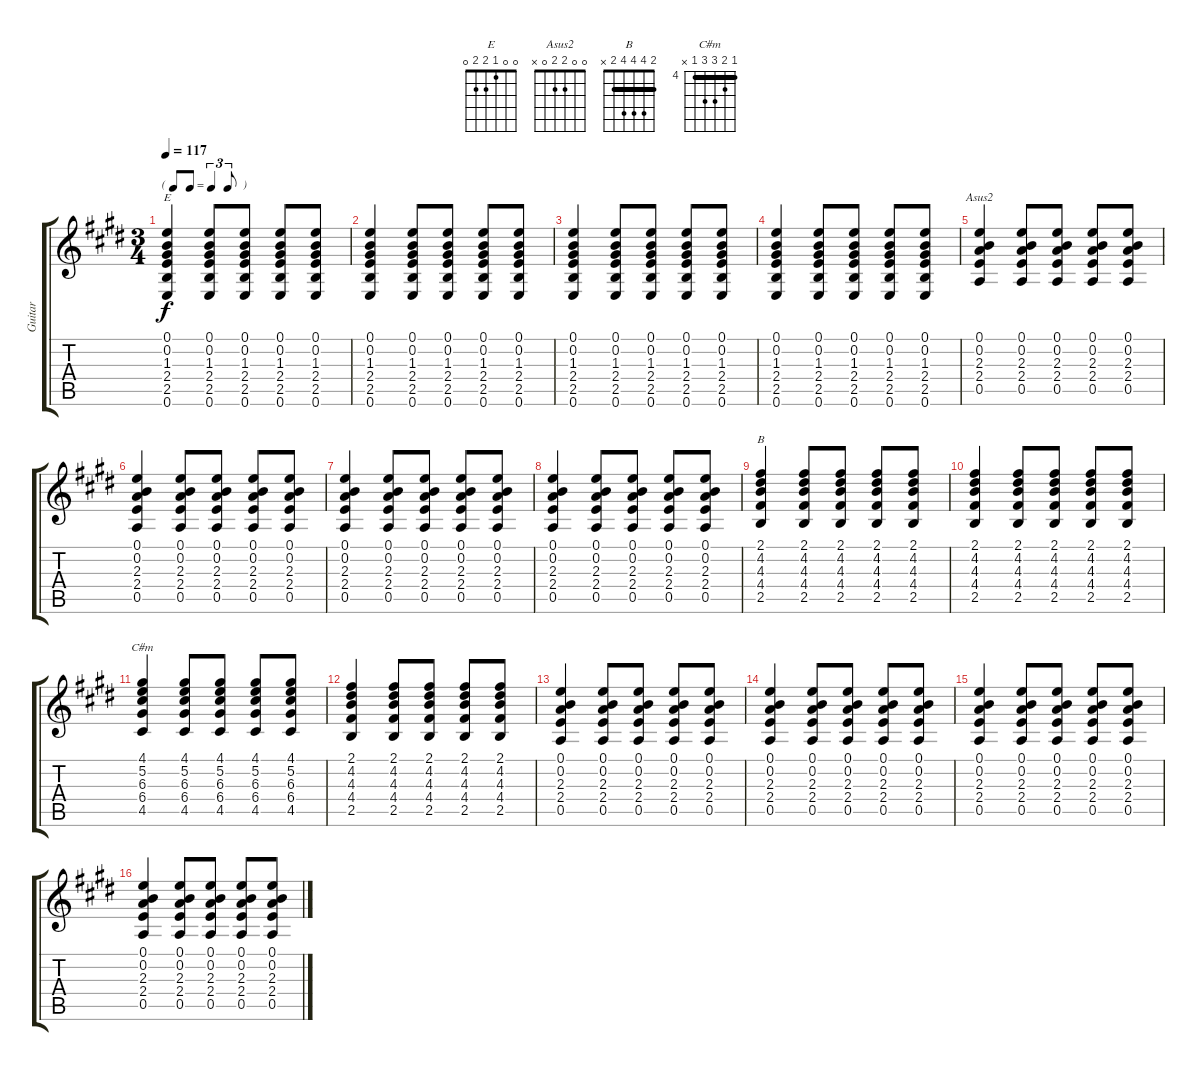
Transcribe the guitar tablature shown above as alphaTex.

\track ("Guitar" "Guitar") {instrument acousticguitarsteel}
\staff {score tabs}
\tuning (E4 B3 G3 D3 A2 E2) {hide}
\chord ("E" 0 0 1 2 2 0)
\chord ("Asus2" 0 0 2 2 0 x)
\chord ("B" 2 4 4 4 2 x) {barre 2}
\chord ("C#m" 4 5 6 6 4 x) {firstfret 4 barre 4}
\ts (3 4)
\tf triplet8th
\tempo 117
\clef g2
\ks e
(0.1 0.2 1.3 2.4 2.5 0.6).4{ch "E" dy f} (0.1 0.2 1.3 2.4 2.5 0.6).8 (0.1 0.2 1.3 2.4 2.5 0.6).8 (0.1 0.2 1.3 2.4 2.5 0.6).8 (0.1 0.2 1.3 2.4 2.5 0.6).8 |
(0.1 0.2 1.3 2.4 2.5 0.6).4 (0.1 0.2 1.3 2.4 2.5 0.6).8 (0.1 0.2 1.3 2.4 2.5 0.6).8 (0.1 0.2 1.3 2.4 2.5 0.6).8 (0.1 0.2 1.3 2.4 2.5 0.6).8 |
(0.1 0.2 1.3 2.4 2.5 0.6).4 (0.1 0.2 1.3 2.4 2.5 0.6).8 (0.1 0.2 1.3 2.4 2.5 0.6).8 (0.1 0.2 1.3 2.4 2.5 0.6).8 (0.1 0.2 1.3 2.4 2.5 0.6).8 |
(0.1 0.2 1.3 2.4 2.5 0.6).4 (0.1 0.2 1.3 2.4 2.5 0.6).8 (0.1 0.2 1.3 2.4 2.5 0.6).8 (0.1 0.2 1.3 2.4 2.5 0.6).8 (0.1 0.2 1.3 2.4 2.5 0.6).8 |
(0.1 0.2 2.3 2.4 0.5).4{ch "Asus2"} (0.1 0.2 2.3 2.4 0.5).8 (0.1 0.2 2.3 2.4 0.5).8 (0.1 0.2 2.3 2.4 0.5).8 (0.1 0.2 2.3 2.4 0.5).8 |
(0.1 0.2 2.3 2.4 0.5).4 (0.1 0.2 2.3 2.4 0.5).8 (0.1 0.2 2.3 2.4 0.5).8 (0.1 0.2 2.3 2.4 0.5).8 (0.1 0.2 2.3 2.4 0.5).8 |
(0.1 0.2 2.3 2.4 0.5).4 (0.1 0.2 2.3 2.4 0.5).8 (0.1 0.2 2.3 2.4 0.5).8 (0.1 0.2 2.3 2.4 0.5).8 (0.1 0.2 2.3 2.4 0.5).8 |
(0.1 0.2 2.3 2.4 0.5).4 (0.1 0.2 2.3 2.4 0.5).8 (0.1 0.2 2.3 2.4 0.5).8 (0.1 0.2 2.3 2.4 0.5).8 (0.1 0.2 2.3 2.4 0.5).8 |
(2.1 4.2 4.3 4.4 2.5).4{ch "B"} (2.1 4.2 4.3 4.4 2.5).8 (2.1 4.2 4.3 4.4 2.5).8 (2.1 4.2 4.3 4.4 2.5).8 (2.1 4.2 4.3 4.4 2.5).8 |
(2.1 4.2 4.3 4.4 2.5).4 (2.1 4.2 4.3 4.4 2.5).8 (2.1 4.2 4.3 4.4 2.5).8 (2.1 4.2 4.3 4.4 2.5).8 (2.1 4.2 4.3 4.4 2.5).8 |
(4.1 5.2 6.3 6.4 4.5).4{ch "C#m"} (4.1 5.2 6.3 6.4 4.5).8 (4.1 5.2 6.3 6.4 4.5).8 (4.1 5.2 6.3 6.4 4.5).8 (4.1 5.2 6.3 6.4 4.5).8 |
(2.1 4.2 4.3 4.4 2.5).4 (2.1 4.2 4.3 4.4 2.5).8 (2.1 4.2 4.3 4.4 2.5).8 (2.1 4.2 4.3 4.4 2.5).8 (2.1 4.2 4.3 4.4 2.5).8 |
(0.1 0.2 2.3 2.4 0.5).4 (0.1 0.2 2.3 2.4 0.5).8 (0.1 0.2 2.3 2.4 0.5).8 (0.1 0.2 2.3 2.4 0.5).8 (0.1 0.2 2.3 2.4 0.5).8 |
(0.1 0.2 2.3 2.4 0.5).4 (0.1 0.2 2.3 2.4 0.5).8 (0.1 0.2 2.3 2.4 0.5).8 (0.1 0.2 2.3 2.4 0.5).8 (0.1 0.2 2.3 2.4 0.5).8 |
(0.1 0.2 2.3 2.4 0.5).4 (0.1 0.2 2.3 2.4 0.5).8 (0.1 0.2 2.3 2.4 0.5).8 (0.1 0.2 2.3 2.4 0.5).8 (0.1 0.2 2.3 2.4 0.5).8 |
(0.1 0.2 2.3 2.4 0.5).4 (0.1 0.2 2.3 2.4 0.5).8 (0.1 0.2 2.3 2.4 0.5).8 (0.1 0.2 2.3 2.4 0.5).8 (0.1 0.2 2.3 2.4 0.5).8
